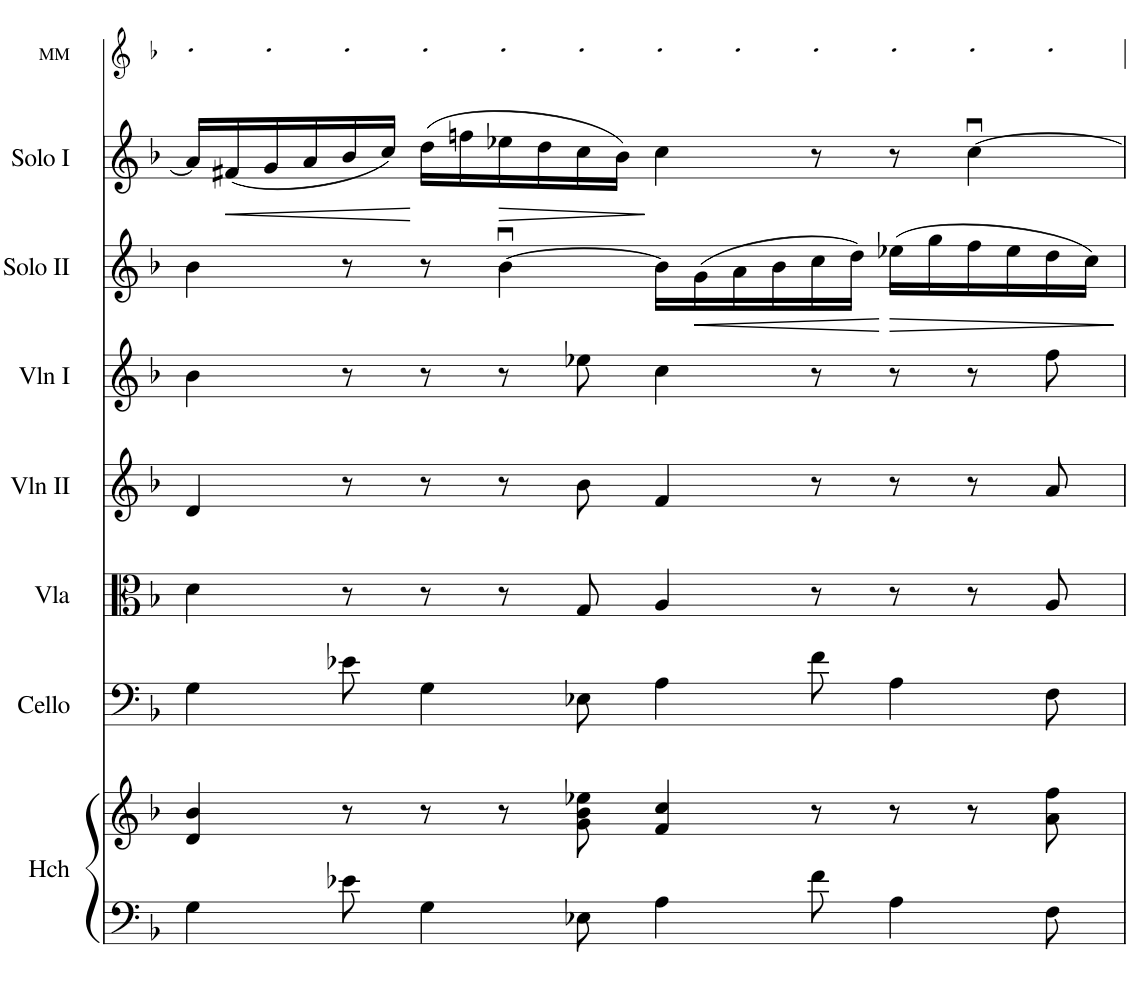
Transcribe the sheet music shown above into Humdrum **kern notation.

**kern	**kern	**kern	**kern	**kern	**kern	**kern	**dynam	**kern	**dynam	**kern
*part8	*part8	*part7	*part6	*part5	*part4	*part3	*part3	*part2	*part2	*part1
*staff9	*staff8	*staff7	*staff6	*staff5	*staff4	*staff3	*staff3	*staff2	*staff2	*staff1
*I"Harpsichord	*	*I"Cello	*I"Viola	*I"Violin II	*I"Violin I	*I"Solo II	*	*I"Solo I	*	*I"MM
*I'Hch	*	*I'Cello	*I'Vla	*I'Vln II	*I'Vln I	*I'Solo II	*	*I'Solo I	*	*I'MM
!!LO:PB:g=z
*clefF4	*clefG2	*clefF4	*clefC3	*clefG2	*clefG2	*clefG2	*	*clefG2	*	*clefG2
*k[b-]	*k[b-]	*k[b-]	*k[b-]	*k[b-]	*k[b-]	*k[b-]	*	*k[b-]	*	*k[b-]
*M12/8	*M12/8	*M12/8	*M12/8	*M12/8	*M12/8	*M12/8	*	*M12/8	*	*M12/8
=36	=36	=36	=36	=36	=36	=36	=36	=36	=36	=36
4G\	4d/ 4b-/	4G\	4d\	4d/	4b-\	4b-\	.	16a/LL]	.	8cc!L
!	!	!	!	!	!	!	!	!	!LO:HP:b	!
.	.	.	.	.	.	.	.	(16f#X/	<	.
.	.	.	.	.	.	.	.	16g/	.	8cc!
.	.	.	.	.	.	.	.	16a/	.	.
8e-X\	8r	8e-X\	8r	8r	8r	8r	.	16b-/	.	8cc!J
.	.	.	.	.	.	.	.	16cc/JJ)	.	.
4G\	8r	4G\	8r	8r	8r	8r	.	(16dd\LL	[	8cc!L
.	.	.	.	.	.	.	.	16ffn\	.	.
!	!	!	!	!	!	!	!	!	!LO:HP:b	!
.	8r	.	8r	8r	8r	[4b-u\	.	16ee-X\	>	8cc!
.	.	.	.	.	.	.	.	16dd\	.	.
8E-X\	8g\ 8b-\ 8ee-X\	8E-X\	8G/	8b-\	8ee-X\	.	.	16cc\	.	8cc!J
.	.	.	.	.	.	.	.	16b-\JJ)	.	.
4A\	4f/ 4cc/	4A\	4A/	4f/	4cc\	16b-\LL]	.	4cc\	]	8cc!L
!	!	!	!	!	!	!	!LO:HP:b	!	!	!
.	.	.	.	.	.	(16g\	<	.	.	.
.	.	.	.	.	.	16a\	.	.	.	8cc!
.	.	.	.	.	.	16b-\	.	.	.	.
8f\	8r	8f\	8r	8r	8r	16cc\	.	8r	.	8cc!J
.	.	.	.	.	.	16dd\JJ)	.	.	.	.
!	!	!	!	!	!	!	!LO:HP:n=1:b	!	!	!
4A\	8r	4A\	8r	8r	8r	(16ee-X\LL	[ >	8r	.	8cc!L
.	.	.	.	.	.	16gg\	.	.	.	.
.	8r	.	8r	8r	8r	16ff\	.	[4ccu\	.	8cc!
.	.	.	.	.	.	16ee-\	.	.	.	.
8F\	8a\ 8ff\	8F\	8A/	8a/	8ff\	16dd\	.	.	.	8cc!J
.	.	.	.	.	.	16cc\JJ)	.	.	.	.
.	.	.	.	.	.	.	]	.	.	.
=	=	=	=	=	=	=	=	=	=	=
*-	*-	*-	*-	*-	*-	*-	*-	*-	*-	*-
